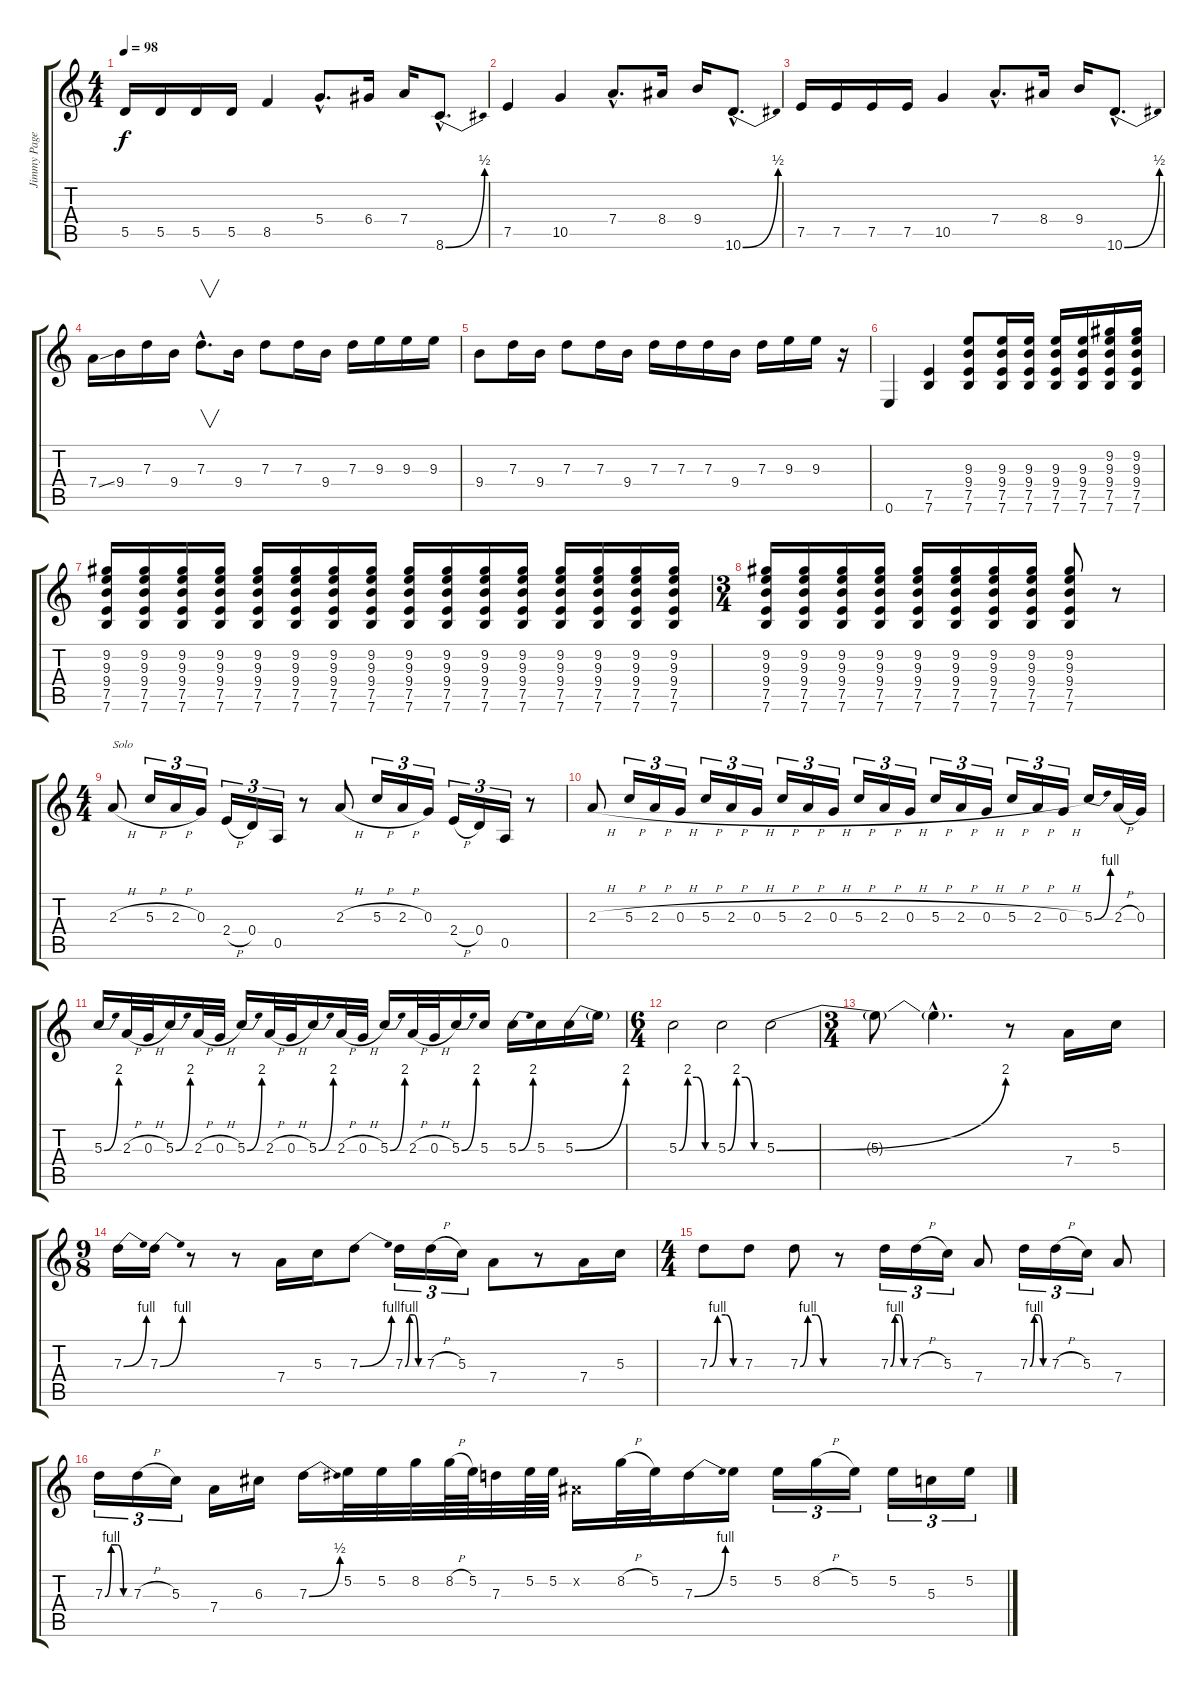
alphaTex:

\track ("Jimmy Page" "Jimmy Page") {instrument distortionguitar}
\staff {score tabs}
\tuning (E4 B3 G3 D3 A2 E2) {hide}
\ts (4 4)
\tempo 98
\clef g2
\ks c
5.5.16{dy f} 5.5.16 5.5.16 5.5.16 8.5.4 5.4{hac}.8{d} 6.4.16 7.4.16 8.6{be (bend 0 0 60 2) hac}.8{d} |
7.5.4 10.5.4 7.4{hac}.8{d} 8.4.16 9.4.16 10.6{be (bend 0 0 60 2) hac}.8{d} |
7.5.16 7.5.16 7.5.16 7.5.16 10.5.4 7.4{hac}.8{d} 8.4.16 9.4.16 10.6{be (bend 0 0 60 2) hac}.8{d} |
7.4{ss}.16 9.4.16 7.3.16 9.4.16 7.3{hac}.8{v d} 9.4.16 7.3.8 7.3.16 9.4.16 7.3.16 9.3.16 9.3.16 9.3.16 |
9.4.8 7.3.16 9.4.16 7.3.8 7.3.16 9.4.16 7.3.16 7.3.16 7.3.16 9.4.16 7.3.16 9.3.16 9.3.16 r.16 |
0.6.4 (7.5 7.6).4 (9.3 9.4 7.5 7.6).8 (9.3 9.4 7.5 7.6).16 (9.3 9.4 7.5 7.6).16 (9.3 9.4 7.5 7.6).16 (9.3 9.4 7.5 7.6).16 (9.2 9.3 9.4 7.5 7.6).16 (9.2 9.3 9.4 7.5 7.6).16 |
(9.2 9.3 9.4 7.5 7.6).16 (9.2 9.3 9.4 7.5 7.6).16 (9.2 9.3 9.4 7.5 7.6).16 (9.2 9.3 9.4 7.5 7.6).16 (9.2 9.3 9.4 7.5 7.6).16 (9.2 9.3 9.4 7.5 7.6).16 (9.2 9.3 9.4 7.5 7.6).16 (9.2 9.3 9.4 7.5 7.6).16 (9.2 9.3 9.4 7.5 7.6).16 (9.2 9.3 9.4 7.5 7.6).16 (9.2 9.3 9.4 7.5 7.6).16 (9.2 9.3 9.4 7.5 7.6).16 (9.2 9.3 9.4 7.5 7.6).16 (9.2 9.3 9.4 7.5 7.6).16 (9.2 9.3 9.4 7.5 7.6).16 (9.2 9.3 9.4 7.5 7.6).16 |
\ts (3 4)
(9.2 9.3 9.4 7.5 7.6).16 (9.2 9.3 9.4 7.5 7.6).16 (9.2 9.3 9.4 7.5 7.6).16 (9.2 9.3 9.4 7.5 7.6).16 (9.2 9.3 9.4 7.5 7.6).16 (9.2 9.3 9.4 7.5 7.6).16 (9.2 9.3 9.4 7.5 7.6).16 (9.2 9.3 9.4 7.5 7.6).16 (9.2 9.3 9.4 7.5 7.6).8 r.8 |
\ts (4 4)
2.3{h}.8{txt "Solo"} 5.3{h}.16{tu (3 2)} 2.3{h}.16{tu (3 2)} 0.3.16{tu (3 2)} 2.4{h}.16{tu (3 2)} 0.4.16{tu (3 2)} 0.5.16{tu (3 2)} r.8 2.3{h}.8 5.3{h}.16{tu (3 2)} 2.3{h}.16{tu (3 2)} 0.3.16{tu (3 2)} 2.4{h}.16{tu (3 2)} 0.4.16{tu (3 2)} 0.5.16{tu (3 2)} r.8 |
2.3{h}.8 5.3{h}.16{tu (3 2)} 2.3{h}.16{tu (3 2)} 0.3{h}.16{tu (3 2)} 5.3{h}.16{tu (3 2)} 2.3{h}.16{tu (3 2)} 0.3{h}.16{tu (3 2)} 5.3{h}.16{tu (3 2)} 2.3{h}.16{tu (3 2)} 0.3{h}.16{tu (3 2)} 5.3{h}.16{tu (3 2)} 2.3{h}.16{tu (3 2)} 0.3{h}.16{tu (3 2)} 5.3{h}.16{tu (3 2)} 2.3{h}.16{tu (3 2)} 0.3{h}.16{tu (3 2)} 5.3{h}.16{tu (3 2)} 2.3{h}.16{tu (3 2)} 0.3{h}.16{tu (3 2)} 5.3{be (bend 0 0 60 4)}.16 2.3{h}.32 0.3.32 |
5.3{be (bend 0 0 60 8)}.16 2.3{h}.32 0.3{h}.32 5.3{be (bend 0 0 60 8)}.16 2.3{h}.32 0.3{h}.32 5.3{be (bend 0 0 60 8)}.16 2.3{h}.32 0.3{h}.32 5.3{be (bend 0 0 60 8)}.16 2.3{h}.32 0.3{h}.32 5.3{be (bend 0 0 60 8)}.16 2.3{h}.32 0.3{h}.32 5.3{be (bend 0 0 60 8)}.16 5.3.16 5.3{be (bend 0 0 60 8)}.16 5.3.16 5.3{be (bend 0 0 60 8)}.16 5.3{t}.16 |
\ts (6 4)
5.3{be (custom 0 0 15 8 30 8 45 0 60 0)}.2 5.3{be (custom 0 0 15 8 30 8 45 0 60 0)}.2 5.3{be (bend 0 0 60 8)}.2 |
\ts (3 4)
5.3{t}.8 5.3{hac t}.4{d} r.8 7.4.16 5.3.16 |
\ts (9 8)
7.3{be (bend 0 0 60 4)}.16 7.3{be (bend 0 0 60 4)}.16 r.8 r.8 7.4.16 5.3.16 7.3{be (bend 0 0 60 4)}.8 7.3{be (custom 0 0 15 4 30 4 45 0 60 0)}.16{tu (3 2)} 7.3{h}.16{tu (3 2)} 5.3.16{tu (3 2)} 7.4.8 r.8 7.4.16 5.3.16 |
\ts (4 4)
7.3{be (custom 0 0 15 4 30 4 45 0 60 0)}.8 7.3.8 7.3{be (custom 0 0 15 4 30 4 45 0 60 0)}.8 r.8 7.3{be (custom 0 0 15 4 30 4 45 0 60 0)}.16{tu (3 2)} 7.3{h}.16{tu (3 2)} 5.3.16{tu (3 2)} 7.4.8 7.3{be (custom 0 0 15 4 30 4 45 0 60 0)}.16{tu (3 2)} 7.3{h}.16{tu (3 2)} 5.3.16{tu (3 2)} 7.4.8 |
7.3{be (custom 0 0 15 4 30 4 45 0 60 0)}.16{tu (3 2)} 7.3{h}.16{tu (3 2)} 5.3.16{tu (3 2)} 7.4.16 6.3.16 7.3{be (bend 0 0 60 2)}.16 5.2.32 5.2.32 8.2.32 8.2{h}.64 5.2.64 7.3.32 5.2.64 5.2.64 -1.2{x}.16 8.2{h}.32 5.2.32 7.3{be (bend 0 0 60 4)}.16 5.2.16 5.2.16{tu (3 2)} 8.2{h}.16{tu (3 2)} 5.2.16{tu (3 2)} 5.2.16{tu (3 2)} 5.3.16{tu (3 2)} 5.2.16{tu (3 2)}
